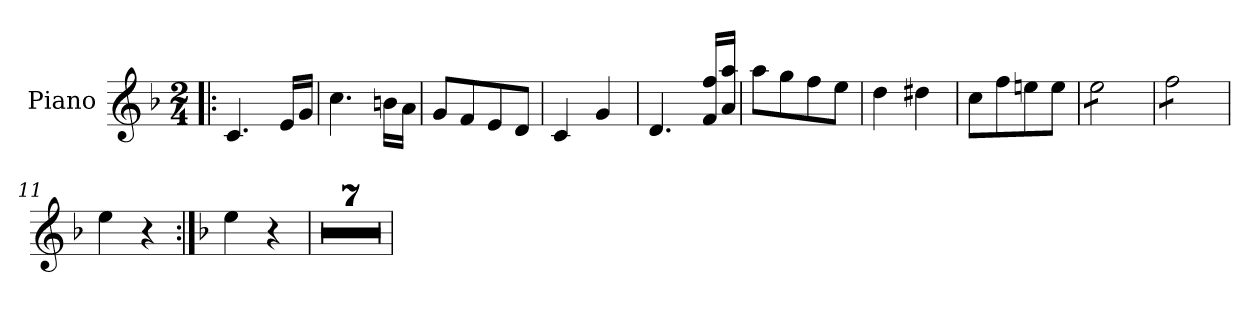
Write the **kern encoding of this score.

**kern
*part1
*staff1
*I"Piano
*I'Pno.
*clefG2
*k[b-]
*M2/4
=1!|:
4.c/
16e/LL
16g/JJ
=2
4.cc\
16bn\LL
16a\JJ
=3
8g/L
8f/
8e/
8d/J
=4
4c/
4g/
=5
4.d/
16f/ 16ff/LL
16a/ 16aa/JJ
=6
8aa\L
8gg\
8ff\
8ee\J
=7
4dd\
4dd#X\
=8
8cc\L
8ff\
8een\
8ee\J
=9
*tremolo
8ee\L
8ee\
8ee\
8ee\J
=10
8ff\L
8ff\
8ff\
8ff\J
*Xtremolo
=11
4ee\
4r
=12:|!
*k[b-]
4ee\
4r
=13
2r
=14
2r
=15
2r
=16
2r
=17
2r
=18
2r
=19
2r
=
*-
